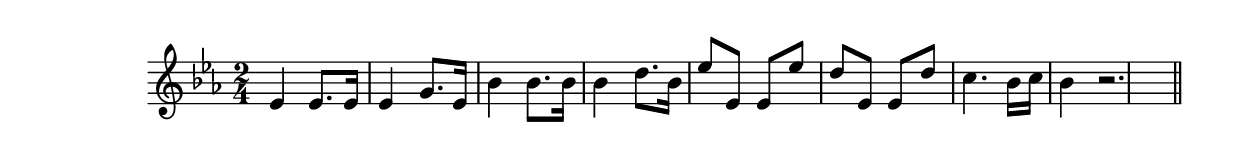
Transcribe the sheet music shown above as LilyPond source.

\version "2.19.49"
%{\header {
  title = "presto from string quartet # 7"
  composer = "W.A. Mozart"
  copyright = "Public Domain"
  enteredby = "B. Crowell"
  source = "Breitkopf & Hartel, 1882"
}%}
\score{{\key es \major
    \time 2/4
    %{\tempo 4=170
    %}\relative es' {
es4 es8. es16 | es4 g8. es16 | bes'4 bes8. bes16 | bes4 d8. bes16 |
es8 es, es es' | d es, es d' | c4. bes16 c | bes4 r2. \bar "||"
}
}}